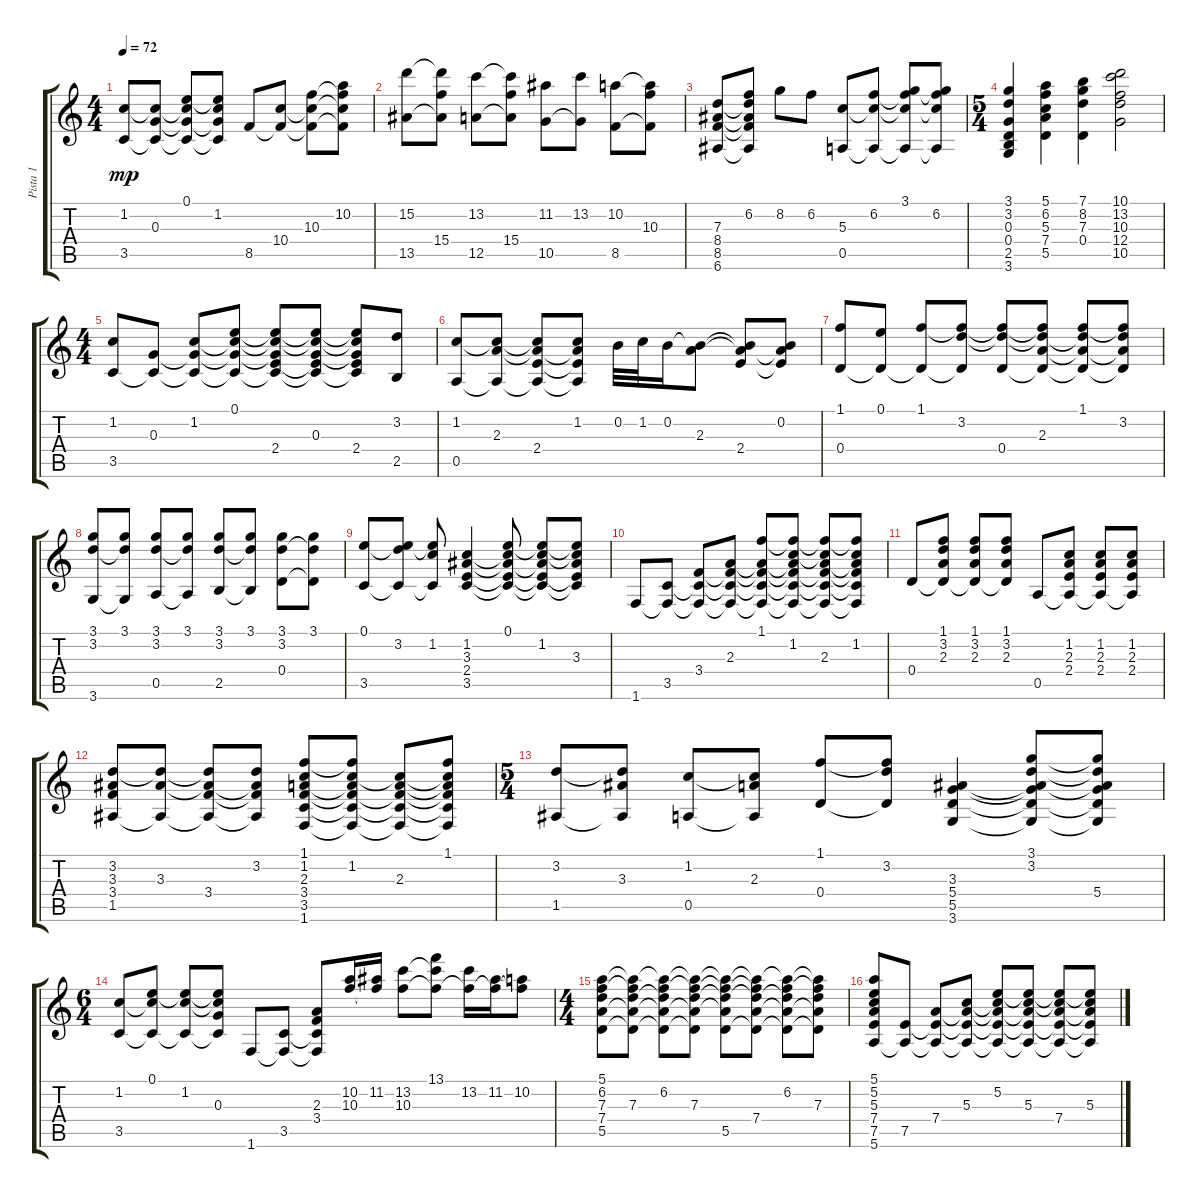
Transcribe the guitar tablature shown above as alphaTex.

\track ("Pista 1" "Pista 1") {instrument acousticguitarsteel}
\staff {score tabs}
\tuning (E4 B3 G3 D3 A2 E2) {hide}
\ts (4 4)
\tempo 72
\clef g2
\ks c
(1.2 3.5).8{dy mp} (1.2{t} 0.3 3.5{t}).8 (0.1 1.2{t} 0.3{t} 3.5{t}).8 (0.1{t} 1.2 0.3{t} 3.5{t}).8 8.5.8 (10.4 8.5{t}).8 (10.3 10.4{t} 8.5{t}).8 (10.2 10.3{t} 10.4{t} 8.5{t}).8 |
(15.2 13.5).8 (15.2{t} 15.4 13.5{t}).8 (13.2 12.5).8 (13.2{t} 15.4 12.5{t}).8 (11.2 10.5).8 (13.2 10.5{t}).8 (10.2 8.5).8 (10.2{t} 10.3 8.5{t}).8 |
(7.3 8.4 8.5 6.6).8 (6.2 7.3{t} 8.4{t} 8.5{t} 6.6{t}).8 8.2.8 6.2.8 (5.3 0.5).8 (6.2 5.3{t} 0.5{t}).8 (3.1 6.2{t} 5.3{t} 0.5{t}).8 (3.1{t} 6.2 5.3{t} 0.5{t}).8 |
\ts (5 4)
(3.1 3.2 0.3 0.4 2.5 3.6).4 (5.1 6.2 5.3 7.4 5.5).4 (7.1 8.2 7.3 0.4).4 (10.1 13.2 10.3 12.4 10.5).2 |
\ts (4 4)
(1.2 3.5).8 (0.3 3.5{t}).8 (1.2 0.3{t} 3.5{t}).8 (0.1 1.2{t} 0.3{t} 3.5{t}).8 (0.1{t} 1.2{t} 0.3{t} 2.4 3.5{t}).8 (0.1{t} 1.2{t} 0.3 2.4{t} 3.5{t}).8 (0.1{t} 1.2{t} 0.3{t} 2.4 3.5{t}).8 (3.2 2.5).8 |
(1.2 0.5).8 (1.2{t} 2.3 0.5{t}).8 (1.2{t} 2.3{t} 2.4 0.5{t}).8 (1.2 2.3{t} 2.4{t} 0.5{t}).8 0.2.32 1.2.32 0.2.16 (0.2{t} 2.3).8 (0.2{t} 2.3{t} 2.4).8 (0.2 2.3{t} 2.4{t}).8 |
(1.1 0.4).8 (0.1 0.4{t}).8 (1.1 0.4{t}).8 (1.1{t} 3.2 0.4{t}).8 (1.1{t} 3.2{t} 0.4).8 (1.1{t} 3.2{t} 2.3 0.4{t}).8 (1.1 3.2{t} 2.3{t} 0.4{t}).8 (1.1{t} 3.2 2.3{t} 0.4{t}).8 |
(3.1 3.2 3.6).8 (3.1 3.2{t} 3.6{t}).8 (3.1 3.2 0.5).8 (3.1 3.2{t} 0.5{t}).8 (3.1 3.2 2.5).8 (3.1 3.2{t} 2.5{t}).8 (3.1 3.2 0.4).8 (3.1 3.2{t} 0.4{t}).8 |
(0.1 3.5).8 (0.1{t} 3.2 3.5{t}).8 (0.1{t} 1.2 3.5{t}).8 (1.2 3.3 2.4 3.5).4 (0.1 1.2{t} 3.3{t} 2.4{t} 3.5{t}).8 (0.1{t} 1.2 3.3{t} 2.4{t} 3.5{t}).8 (0.1{t} 1.2{t} 3.3 2.4{t} 3.5{t}).8 |
1.6.8 (3.5 1.6{t}).8 (3.4 3.5{t} 1.6{t}).8 (2.3 3.4{t} 3.5{t} 1.6{t}).8 (1.1 2.3{t} 3.4{t} 3.5{t} 1.6{t}).8 (1.1{t} 1.2 2.3{t} 3.4{t} 3.5{t} 1.6{t}).8 (1.1{t} 1.2{t} 2.3 3.4{t} 3.5{t} 1.6{t}).8 (1.1{t} 1.2 2.3{t} 3.4{t} 3.5{t} 1.6{t}).8 |
0.4.8 (1.1 3.2 2.3 0.4{t}).8 (1.1 3.2 2.3 0.4{t}).8 (1.1 3.2 2.3 0.4{t}).8 0.5.8 (1.2 2.3 2.4 0.5{t}).8 (1.2 2.3 2.4 0.5{t}).8 (1.2 2.3 2.4 0.5{t}).8 |
(3.2 3.3 3.4 1.5).8 (3.2{t} 3.3 1.5{t}).8 (3.2{t} 3.3{t} 3.4 1.5{t}).8 (3.2 3.3{t} 3.4{t} 1.5{t}).8 (1.1 1.2 2.3 3.4 3.5 1.6).8 (1.1{t} 1.2 2.3{t} 3.4{t} 3.5{t} 1.6{t}).8 (1.2{t} 2.3 3.4{t} 3.5{t} 1.6{t}).8 (1.1 1.2{t} 2.3{t} 3.4{t} 3.5{t} 1.6{t}).8 |
\ts (5 4)
(3.2 1.5).8 (3.2{t} 3.3 1.5{t}).8 (1.2 0.5).8 (1.2{t} 2.3 0.5{t}).8 (1.1 0.4).8 (1.1{t} 3.2 0.4{t}).8 (3.3 5.4 5.5 3.6).4 (3.1 3.2 3.3{t} 5.4{t} 5.5{t} 3.6{t}).8 (3.1{t} 3.2{t} 3.3{t} 5.4 5.5{t} 3.6{t}).8 |
\ts (6 4)
(1.2 3.5).8 (0.1 1.2{t} 3.5{t}).8 (0.1{t} 1.2 3.5{t}).8 (0.1{t} 1.2{t} 0.3 3.5{t}).8 1.6.8 (3.5 1.6{t}).8 (2.3 3.4 3.5{t} 1.6{t}).8 (10.2 10.3).16 (11.2 10.3{t}).16 (13.2 10.3).8 (13.1 13.2{t} 10.3{t}).8 (13.2 10.3{t}).16 (11.2 10.3{t}).16 (10.2 10.3{t}).8 |
\ts (4 4)
(5.1 6.2 7.3 7.4 5.5).8 (5.1{t} 6.2{t} 7.3 7.4{t} 5.5{t}).8 (5.1{t} 6.2 7.3{t} 7.4{t} 5.5{t}).8 (5.1{t} 6.2{t} 7.3 7.4{t} 5.5{t}).8 (5.1{t} 6.2{t} 7.3{t} 7.4{t} 5.5).8 (5.1{t} 6.2{t} 7.3{t} 7.4 5.5{t}).8 (5.1{t} 6.2 7.3{t} 7.4{t} 5.5{t}).8 (5.1{t} 6.2{t} 7.3 7.4{t} 5.5{t}).8 |
(5.1 5.2 5.3 7.4 7.5 5.6).8 (7.5 5.6{t}).8 (7.4 7.5{t} 5.6{t}).8 (5.3 7.4{t} 7.5{t} 5.6{t}).8 (5.2 5.3{t} 7.4{t} 7.5{t} 5.6{t}).8 (5.2{t} 5.3 7.4{t} 7.5{t} 5.6{t}).8 (5.2{t} 5.3{t} 7.4 7.5{t} 5.6{t}).8 (5.2{t} 5.3 7.4{t} 7.5{t} 5.6{t}).8
